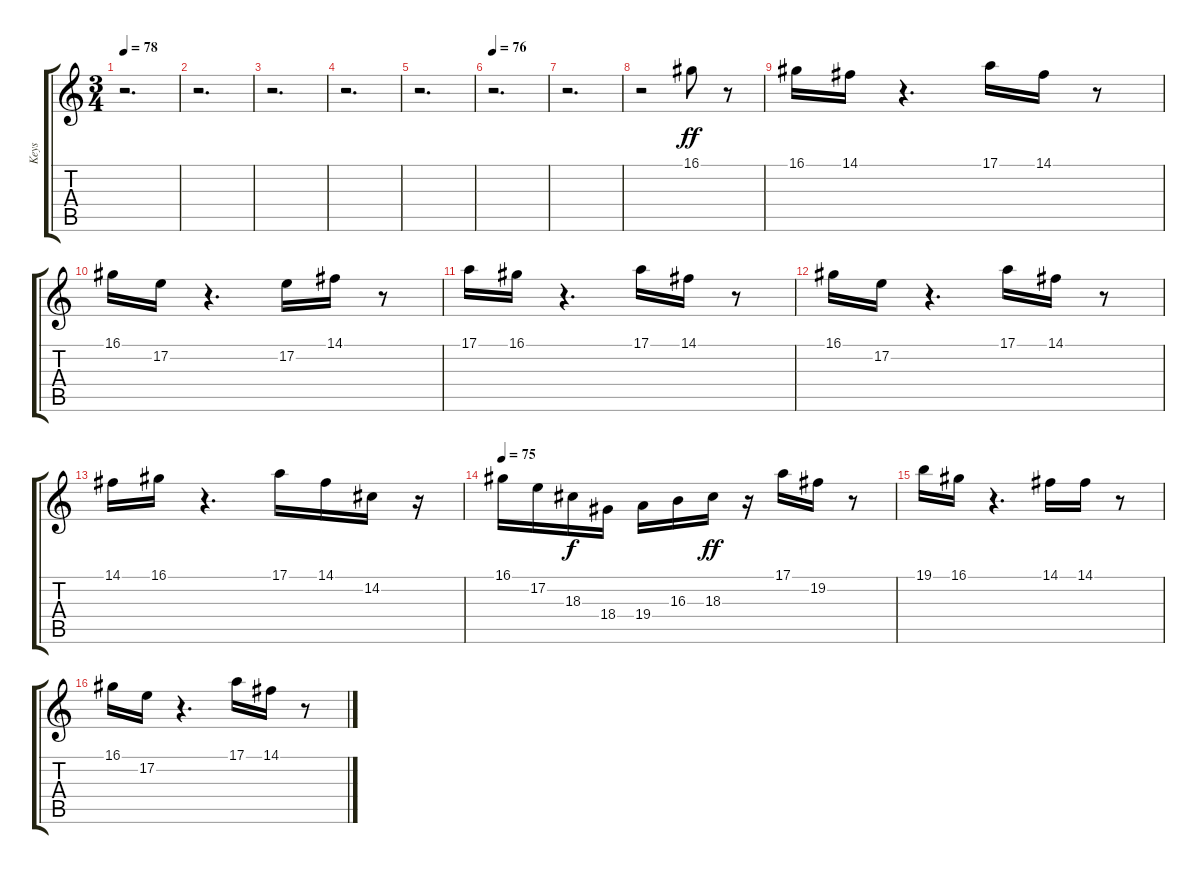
\track ("Keys" "Keys") {instrument rockorgan}
\staff {score tabs}
\tuning (E4 B3 G3 D3 A2 E2) {hide}
\ts (3 4)
\tempo 78
\clef g2
\ks c
r.2{d dy f} |
r.2{d} |
r.2{d} |
r.2{d} |
r.2{d} |
\tempo 76
r.2{d} |
r.2{d} |
r.2 16.1.8{dy ff} r.8 |
16.1.16 14.1.16 r.4{d} 17.1.16 14.1.16 r.8 |
16.1.16 17.2.16 r.4{d} 17.2.16 14.1.16 r.8 |
17.1.16 16.1.16 r.4{d} 17.1.16 14.1.16 r.8 |
16.1.16 17.2.16 r.4{d} 17.1.16 14.1.16 r.8 |
14.1.16 16.1.16 r.4{d} 17.1.16 14.1.16 14.2.16 r.16 |
\tempo 75
16.1.16 17.2.16 18.3.16{dy f} 18.4.16 19.4.16 16.3.16 18.3.16{dy ff} r.16 17.1.16 19.2.16 r.8 |
19.1.16 16.1.16 r.4{d} 14.1.16 14.1.16 r.8 |
16.1.16 17.2.16 r.4{d} 17.1.16 14.1.16 r.8
